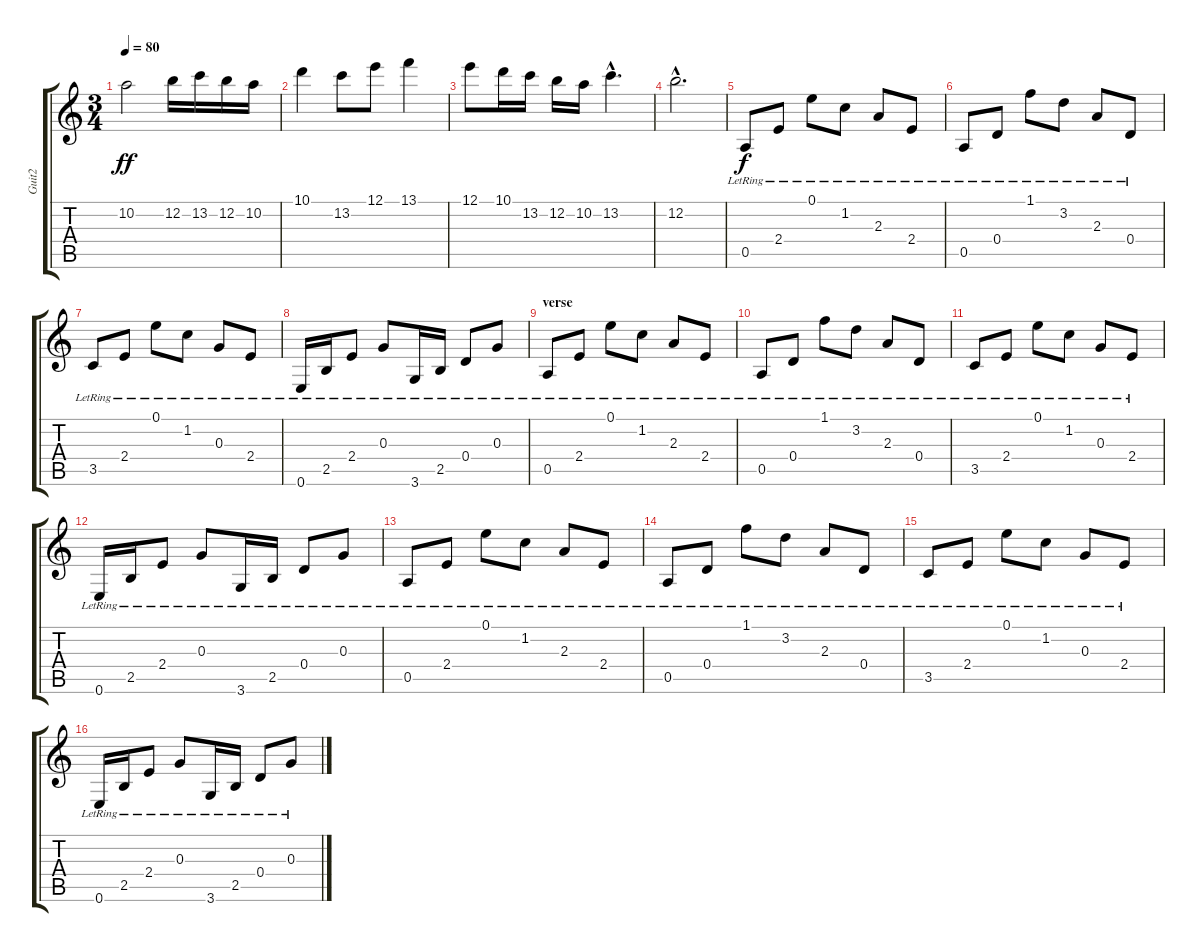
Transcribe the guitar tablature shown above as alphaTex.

\track ("Guit2" "Guit2") {instrument overdrivenguitar}
\staff {score tabs}
\tuning (E4 B3 G3 D3 A2 E2) {hide}
\ts (3 4)
\tempo 80
\clef g2
\ks c
10.2.2{dy ff} 12.2.16 13.2.16 12.2.16 10.2.16 |
10.1.4 13.2.8 12.1.8 13.1.4 |
12.1.8 10.1.16 13.2.16 12.2.16 10.2.16 13.2{hac}.4{d} |
12.2{hac}.2{d} |
0.5{lr}.8{dy f volume 11 instrument electricguitarclean} 2.4{lr}.8 0.1{lr}.8 1.2{lr}.8 2.3{lr}.8 2.4{lr}.8 |
0.5{lr}.8 0.4{lr}.8 1.1{lr}.8 3.2{lr}.8 2.3{lr}.8 0.4{lr}.8 |
3.5{lr}.8 2.4{lr}.8 0.1{lr}.8 1.2{lr}.8 0.3{lr}.8 2.4{lr}.8 |
0.6{lr}.16 2.5{lr}.16 2.4{lr}.8 0.3{lr}.8 3.6{lr}.16 2.5{lr}.16 0.4{lr}.8 0.3{lr}.8 |
\section ("" "verse")
0.5{lr}.8{volume 11 instrument electricguitarclean} 2.4{lr}.8 0.1{lr}.8 1.2{lr}.8 2.3{lr}.8 2.4{lr}.8 |
0.5{lr}.8 0.4{lr}.8 1.1{lr}.8 3.2{lr}.8 2.3{lr}.8 0.4{lr}.8 |
3.5{lr}.8 2.4{lr}.8 0.1{lr}.8 1.2{lr}.8 0.3{lr}.8 2.4{lr}.8 |
0.6{lr}.16 2.5{lr}.16 2.4{lr}.8 0.3{lr}.8 3.6{lr}.16 2.5{lr}.16 0.4{lr}.8 0.3{lr}.8 |
0.5{lr}.8{volume 11 instrument electricguitarclean} 2.4{lr}.8 0.1{lr}.8 1.2{lr}.8 2.3{lr}.8 2.4{lr}.8 |
0.5{lr}.8 0.4{lr}.8 1.1{lr}.8 3.2{lr}.8 2.3{lr}.8 0.4{lr}.8 |
3.5{lr}.8 2.4{lr}.8 0.1{lr}.8 1.2{lr}.8 0.3{lr}.8 2.4{lr}.8 |
0.6{lr}.16 2.5{lr}.16 2.4{lr}.8 0.3{lr}.8 3.6{lr}.16 2.5{lr}.16 0.4{lr}.8 0.3{lr}.8
